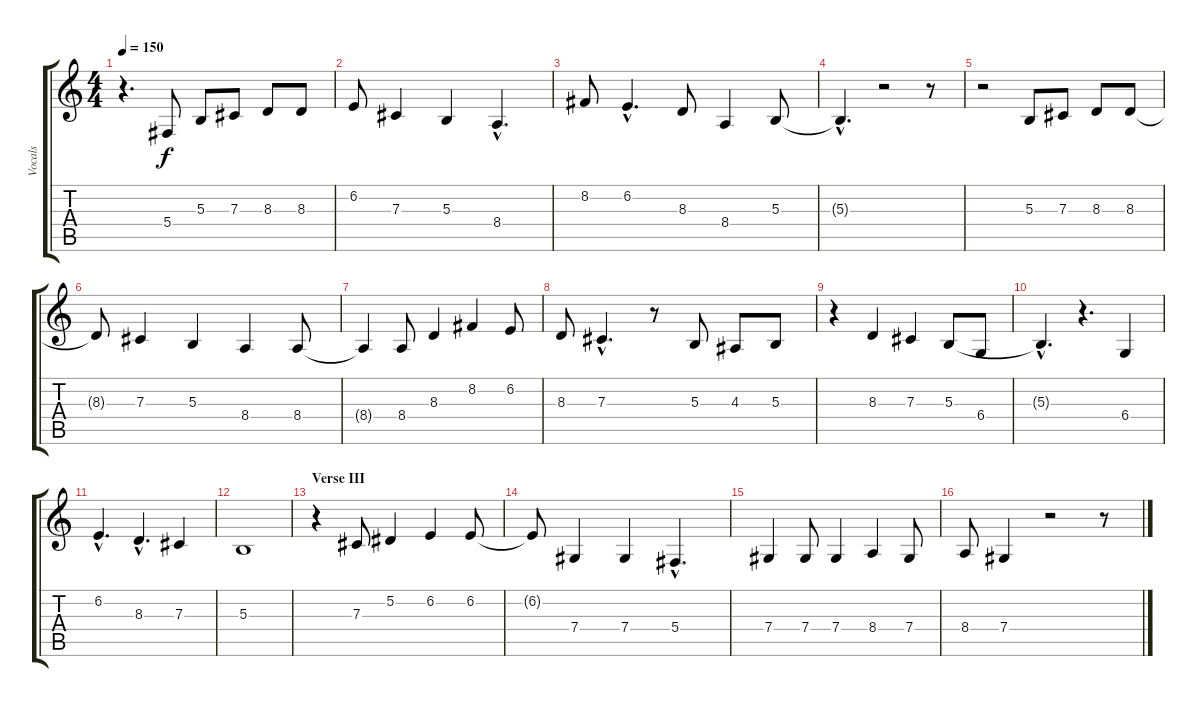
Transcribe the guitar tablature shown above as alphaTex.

\track ("Vocals" "Vocals") {instrument lead3calliope}
\staff {score tabs}
\tuning (Eb4 Bb3 Gb3 Db3 Ab2 Eb2) {hide}
\ts (4 4)
\tempo 150
\clef g2
\ks c
r.4{d dy f} 5.4.8 5.3.8 7.3.8 8.3.8 8.3.8 |
6.2{t}.8 7.3.4 5.3.4 8.4{hac}.4{d} |
8.2.8 6.2{hac}.4{d} 8.3.8 8.4.4 5.3.8 |
5.3{hac t}.4{d} r.2 r.8 |
r.2 5.3.8 7.3.8 8.3.8 8.3.8 |
8.3{t}.8 7.3.4 5.3.4 8.4.4 8.4.8 |
8.4{t}.4 8.4.8 8.3.4 8.2.4 6.2.8 |
8.3.8 7.3{hac}.4{d} r.8 5.3.8 4.3.8 5.3.8 |
r.4 8.3.4 7.3.4 5.3.8 6.4.8 |
5.3{hac t}.4{d} r.4{d} 6.4.4 |
6.2{hac}.4{d} 8.3{hac}.4{d} 7.3.4 |
5.3.1 |
\section ("" "Verse III")
r.4 7.3.8 5.2.4 6.2.4 6.2.8 |
6.2{t}.8 7.4.4 7.4.4 5.4{hac}.4{d} |
7.4.4 7.4.8 7.4.4 8.4.4 7.4.8 |
8.4.8 7.4.4 r.2 r.8
